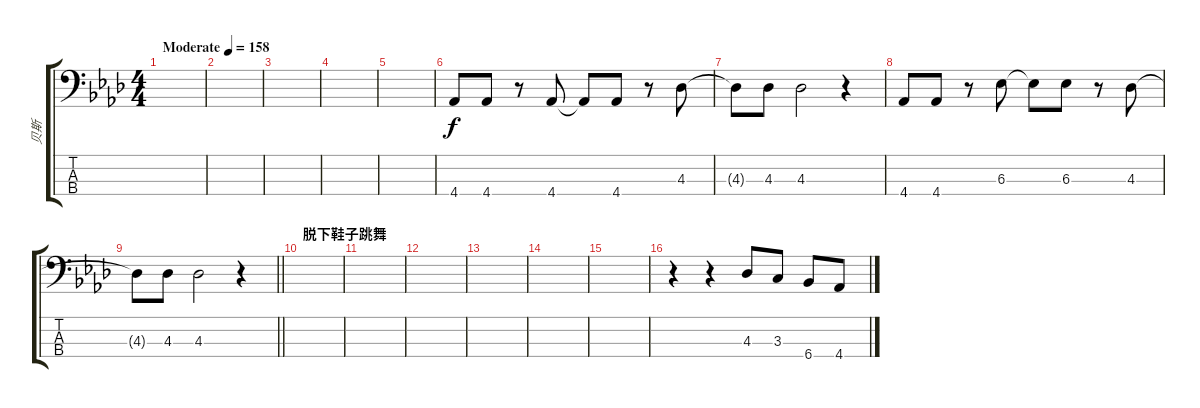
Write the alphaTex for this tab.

\track ("贝斯" "贝斯") {instrument electricbassfinger}
\staff {score tabs}
\tuning (G2 D2 A1 E1) {hide}
\ts (4 4)
\tempo (158 "Moderate")
\clef f4
\ks ab
|
|
|
|
|
4.4.8 4.4.8 r.8 4.4.8 4.4{t}.8 4.4.8 r.8 4.3.8 |
4.3{t}.8 4.3.8 4.3.2 r.4 |
4.4.8 4.4.8 r.8 6.3.8 6.3{t}.8 6.3.8 r.8 4.3.8 |
\barLineRight lightlight
4.3{t}.8 4.3.8 4.3.2 r.4 |
\section ("" "脱下鞋子跳舞")
|
|
|
|
|
|
r.4 r.4 4.3.8 3.3.8 6.4.8 4.4.8
